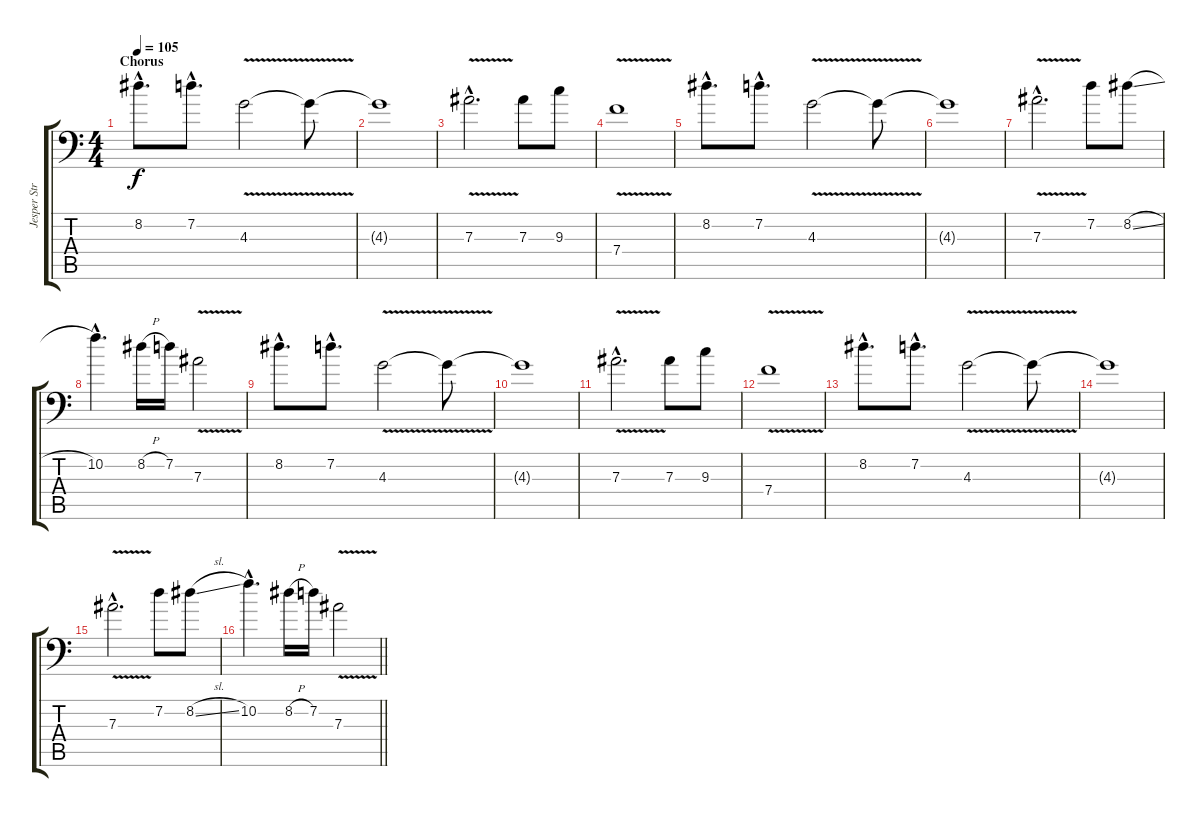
\track ("Jesper Strömblad" "Jesper Str") {instrument distortionguitar}
\staff {score tabs}
\tuning (C4 G3 Eb3 Bb2 F2 Bb1) {hide}
\ts (4 4)
\section ("" "Chorus")
\tempo 105
\clef f4
\ks c
8.2{hac}.8{d dy f} 7.2{hac}.8{d} 4.3{v}.2 4.3{t}.8 |
4.3{t}.1 |
7.3{v hac}.2{d} 7.3.8 9.3.8 |
7.4{v}.1 |
8.2{hac}.8{d} 7.2{hac}.8{d} 4.3{v}.2 4.3{t}.8 |
4.3{t}.1 |
7.3{v hac}.2{d} 7.2.8 8.2{sl}.8 |
10.2{hac}.4{d} 8.2{h}.16 7.2.16 7.3{v}.2 |
8.2{hac}.8{d} 7.2{hac}.8{d} 4.3{v}.2 4.3{t}.8 |
4.3{t}.1 |
7.3{v hac}.2{d} 7.3.8 9.3.8 |
7.4{v}.1 |
8.2{hac}.8{d} 7.2{hac}.8{d} 4.3{v}.2 4.3{t}.8 |
4.3{t}.1 |
7.3{v hac}.2{d} 7.2.8 8.2{sl}.8 |
\barLineRight lightlight
10.2{hac}.4{d} 8.2{h}.16 7.2.16 7.3{v}.2
